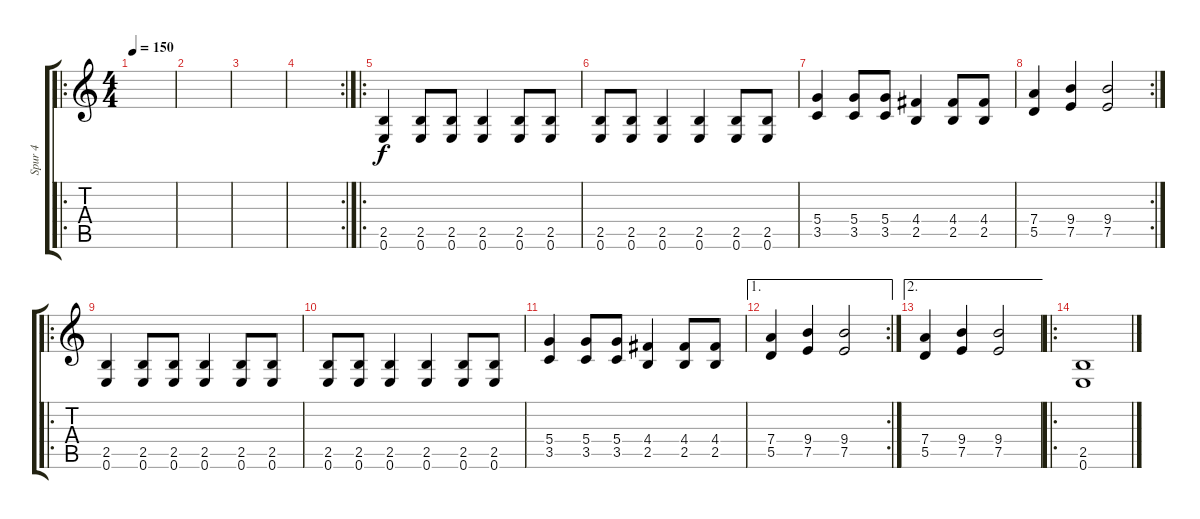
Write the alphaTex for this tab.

\track ("Spur 4" "Spur 4") {instrument distortionguitar}
\staff {score tabs}
\tuning (E4 B3 G3 D3 A2 E2) {hide}
\ro
\ts (4 4)
\tempo 150
\clef g2
\ks c
|
|
|
\rc 2
|
\ro
(2.5 0.6).4 (2.5 0.6).8 (2.5 0.6).8 (2.5 0.6).4 (2.5 0.6).8 (2.5 0.6).8 |
(2.5 0.6).8 (2.5 0.6).8 (2.5 0.6).4 (2.5 0.6).4 (2.5 0.6).8 (2.5 0.6).8 |
(5.4 3.5).4 (5.4 3.5).8 (5.4 3.5).8 (4.4 2.5).4 (4.4 2.5).8 (4.4 2.5).8 |
\rc 2
(7.4 5.5).4 (9.4 7.5).4 (9.4 7.5).2 |
\ro
(2.5 0.6).4 (2.5 0.6).8 (2.5 0.6).8 (2.5 0.6).4 (2.5 0.6).8 (2.5 0.6).8 |
(2.5 0.6).8 (2.5 0.6).8 (2.5 0.6).4 (2.5 0.6).4 (2.5 0.6).8 (2.5 0.6).8 |
(5.4 3.5).4 (5.4 3.5).8 (5.4 3.5).8 (4.4 2.5).4 (4.4 2.5).8 (4.4 2.5).8 |
\ae 1
\rc 2
(7.4 5.5).4 (9.4 7.5).4 (9.4 7.5).2 |
\ae 2
(7.4 5.5).4 (9.4 7.5).4 (9.4 7.5).2 |
\ro
(2.5 0.6).1
